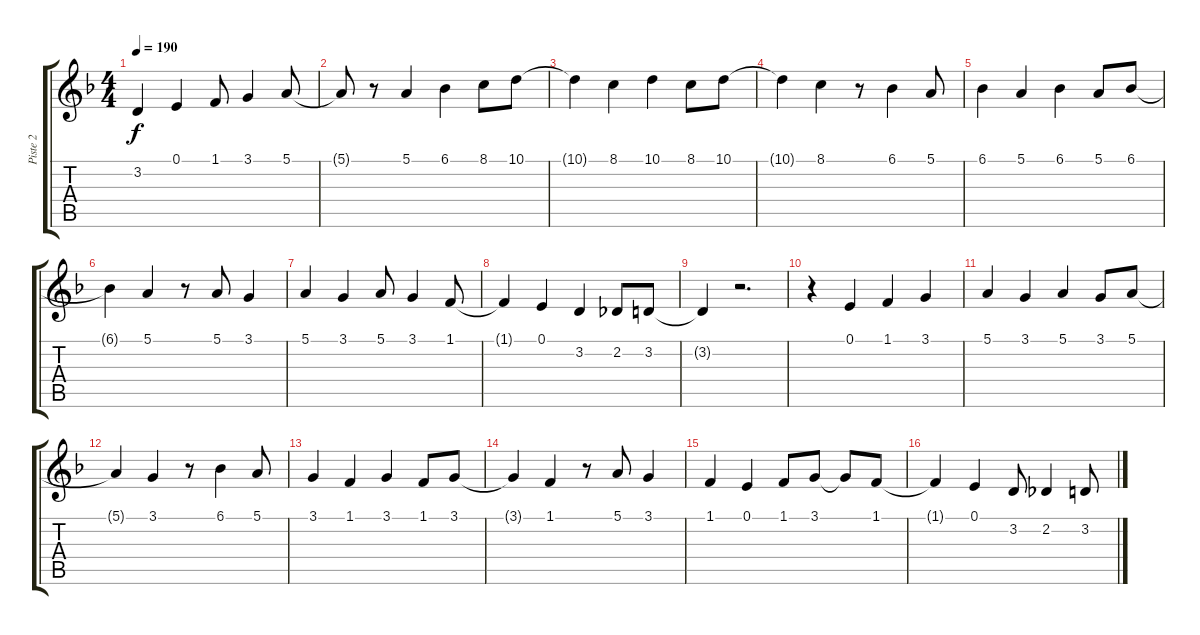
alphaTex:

\track ("Piste 2" "Piste 2") {instrument tangoaccordion}
\staff {score tabs}
\tuning (E4 B3 G3 D3 A2 E2) {hide}
\ts (4 4)
\tempo 190
\clef g2
\ks dminor
3.2{t}.4{dy f} 0.1.4 1.1.8 3.1.4 5.1.8 |
5.1{t}.8 r.8 5.1.4 6.1.4 8.1.8 10.1.8 |
10.1{t}.4 8.1.4 10.1.4 8.1.8 10.1.8 |
10.1{t}.4 8.1.4 r.8 6.1.4 5.1.8 |
6.1.4 5.1.4 6.1.4 5.1.8 6.1.8 |
6.1{t}.4 5.1.4 r.8 5.1.8 3.1.4 |
5.1.4 3.1.4 5.1.8 3.1.4 1.1.8 |
1.1{t}.4 0.1.4 3.2.4 2.2.8 3.2.8 |
3.2{t}.4 r.2{d} |
r.4 0.1.4 1.1.4 3.1.4 |
5.1.4 3.1.4 5.1.4 3.1.8 5.1.8 |
5.1{t}.4 3.1.4 r.8 6.1.4 5.1.8 |
3.1.4 1.1.4 3.1.4 1.1.8 3.1.8 |
3.1{t}.4 1.1.4 r.8 5.1.8 3.1.4 |
1.1.4 0.1.4 1.1.8 3.1.8 3.1{t}.8 1.1.8 |
1.1{t}.4 0.1.4 3.2.8 2.2.4 3.2.8
